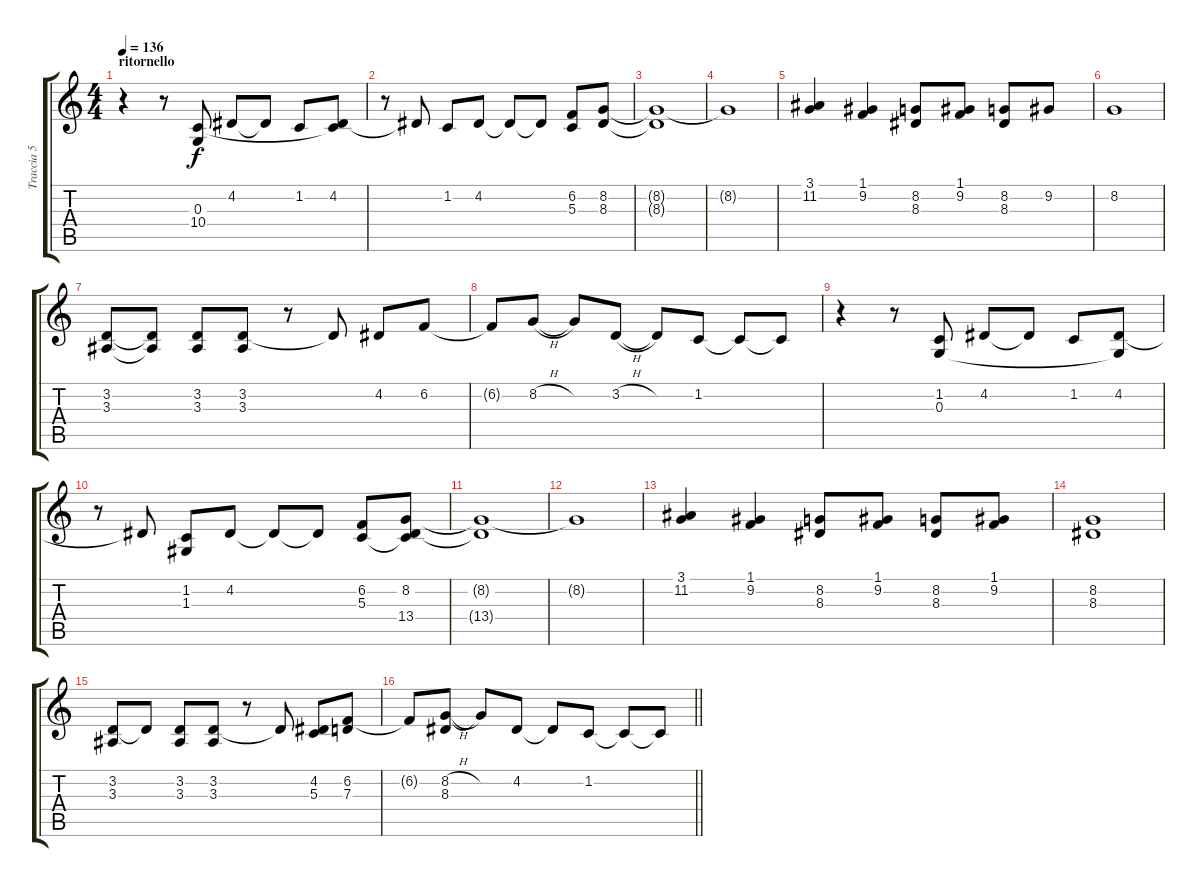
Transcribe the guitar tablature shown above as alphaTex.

\track ("Traccia 5" "Traccia 5") {instrument ocarina}
\staff {score tabs}
\tuning (E4 B3 G3 D3 A2 E2) {hide}
\ts (4 4)
\section ("" "ritornello")
\tempo 136
\clef g2
\ks c
r.4{dy f} r.8 (0.3 10.4).8 4.2.8 4.2{t}.8 1.2.8 (4.2 10.4{t}).8 |
r.8 4.2{t}.8 1.2.8 4.2.8 4.2{t}.8 4.2{t}.8 (6.2 5.3).8 (8.2 8.3).8 |
(8.2{t} 8.3{t}).1 |
8.2{t}.1 |
(3.1 11.2).4 (1.1 9.2).4 (8.2 8.3).8 (1.1 9.2).8 (8.2 8.3).8 9.2.8 |
8.2.1 |
(3.2 3.3).8 (3.2{t} 3.3{t}).8 (3.2 3.3).8 (3.2 3.3).8 r.8 3.2{t}.8 4.2.8 6.2.8 |
6.2{t}.8 8.2{h}.8 8.2{t}.8 3.2{h}.8 3.2{t}.8 1.2.8 1.2{t}.8 1.2{t}.8 |
r.4 r.8 (1.2 0.3).8 4.2.8 4.2{t}.8 1.2.8 (4.2 0.3{t}).8 |
r.8 4.2{t}.8 (1.2 1.3).8 4.2.8 4.2{t}.8 4.2{t}.8 (6.2 5.3).8 (8.2 5.3{t} 13.4).8 |
(8.2{t} 13.4{t}).1 |
8.2{t}.1 |
(3.1 11.2).4 (1.1 9.2).4 (8.2 8.3).8 (1.1 9.2).8 (8.2 8.3).8 (1.1 9.2).8 |
(8.2 8.3).1 |
(3.2 3.3).8 3.2{t}.8 (3.2 3.3).8 (3.2 3.3).8 r.8 3.2{t}.8 (4.2 5.3).8 (6.2 7.3).8 |
\barLineRight lightlight
6.2{t}.8 (8.2{h} 8.3).8 8.2{t}.8 4.2.8 4.2{t}.8 1.2.8 1.2{t}.8 1.2{t}.8
